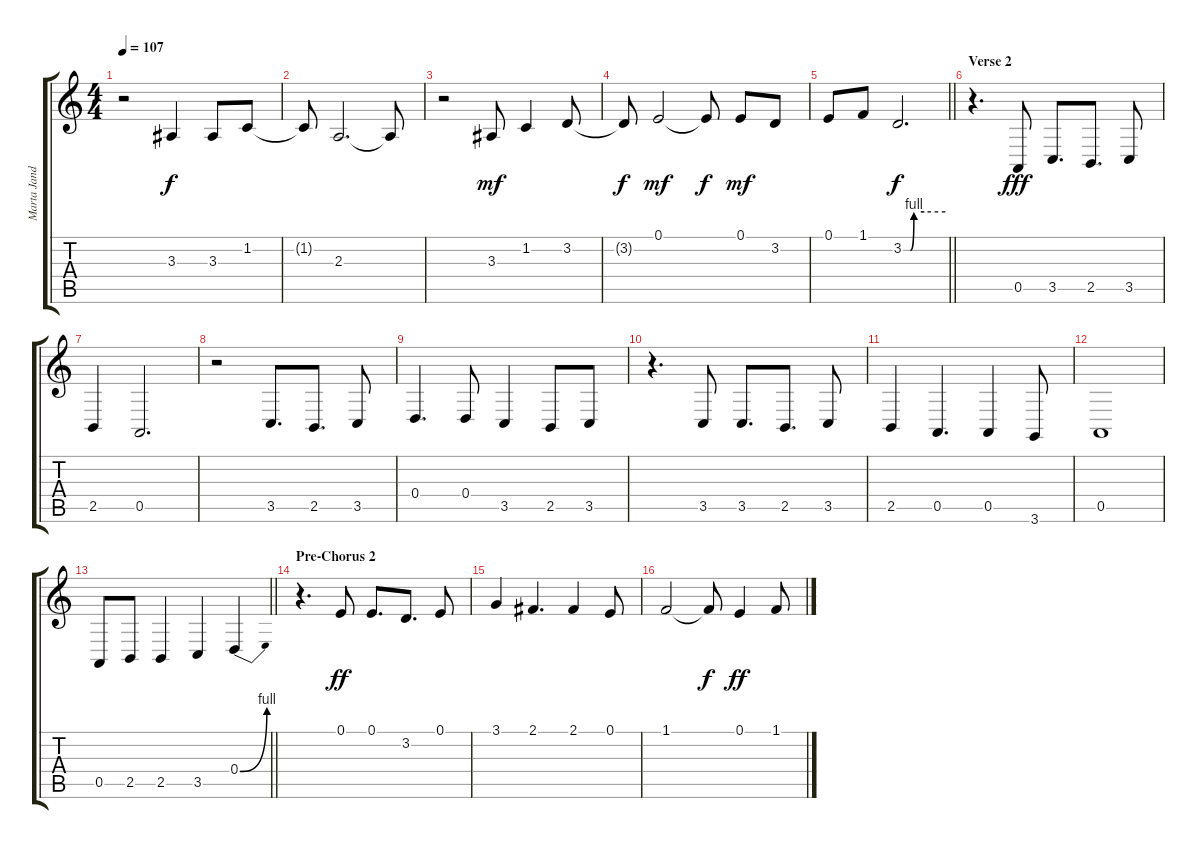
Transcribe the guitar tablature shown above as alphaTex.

\track ("Marta Jandova" "Marta Jand") {instrument altosax}
\staff {score tabs}
\tuning (E4 B3 G3 D3 A2 E2) {hide}
\ts (4 4)
\tempo 107
\clef g2
\ks c
r.2{dy f} 3.3.4 3.3.8 1.2.8 |
1.2{t}.8 2.3.2{d} 2.3{t}.8 |
r.2 3.3.8{dy mf} 1.2.4 3.2.8 |
3.2{t}.8{dy f} 0.1.2{dy mf} 0.1{t}.8{dy f} 0.1.8{dy mf} 3.2.8 |
\barLineRight lightlight
0.1.8 1.1.8 3.2{be (custom 0 0 10 0 15 4 30 4 60 4)}.2{d dy f} |
\section ("" "Verse 2")
r.4{d instrument altosax} 0.5.8{dy fff} 3.5.8{d} 2.5.8{d} 3.5.8 |
2.5.4 0.5.2{d} |
r.2 3.5.8{d} 2.5.8{d} 3.5.8 |
0.4.4{d} 0.4.8 3.5.4 2.5.8 3.5.8 |
r.4{d} 3.5.8 3.5.8{d} 2.5.8{d} 3.5.8 |
2.5.4 0.5.4{d} 0.5.4 3.6.8 |
0.5.1 |
\barLineRight lightlight
0.5.8 2.5.8 2.5.4 3.5.4 0.4{be (bend 0 0 60 4)}.4 |
\section ("" "Pre-Chorus 2")
r.4{d} 0.1.8{dy ff} 0.1.8{d} 3.2.8{d} 0.1.8 |
3.1.4 2.1.4{d} 2.1.4 0.1.8 |
1.1.2 1.1{t}.8{dy f} 0.1.4{dy ff} 1.1.8
